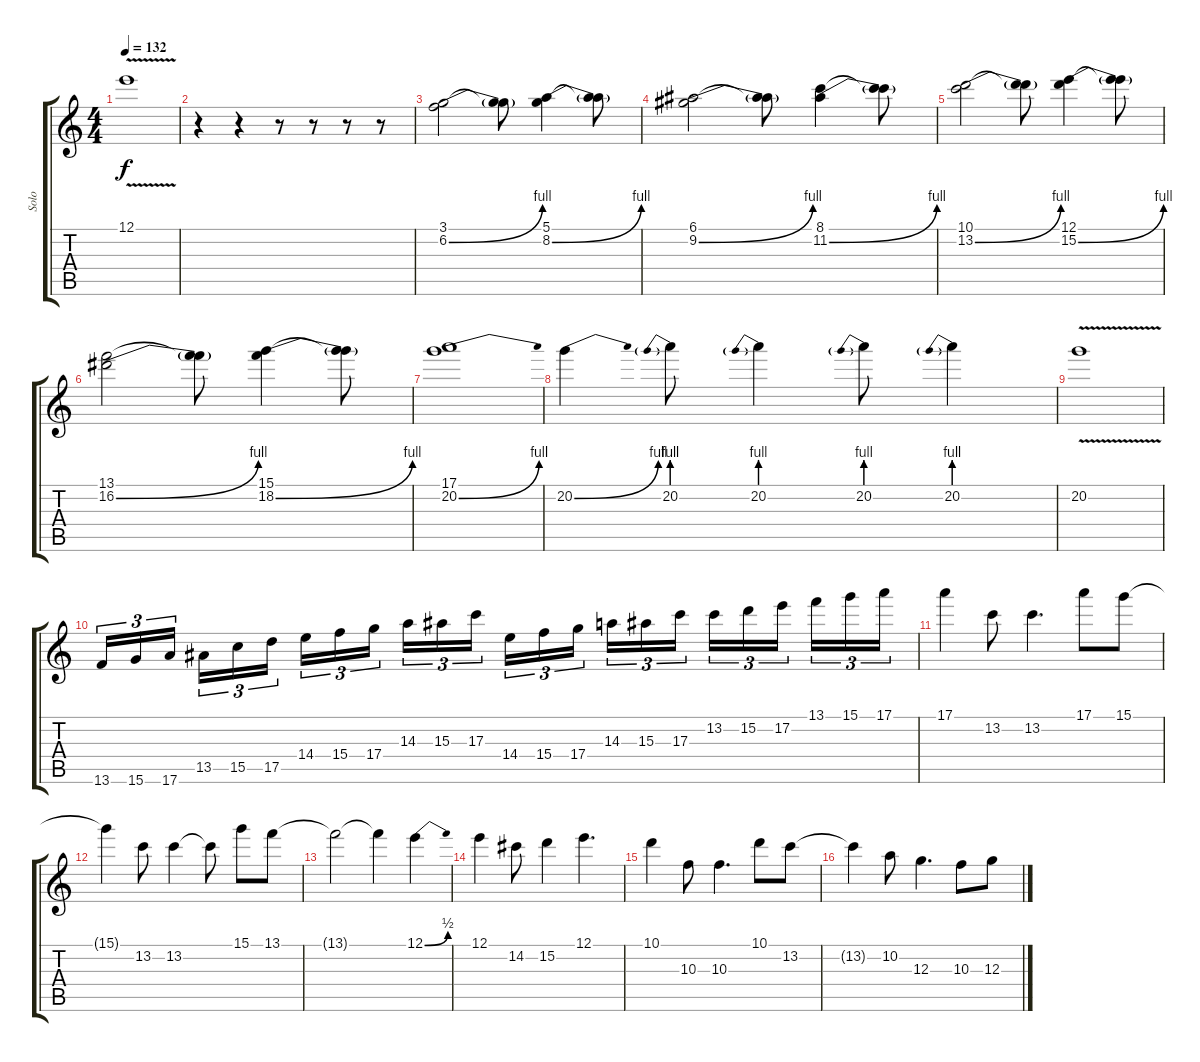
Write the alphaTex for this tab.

\track ("Solo" "Solo") {instrument electricguitarclean}
\staff {score tabs}
\tuning (E4 B3 G3 D3 A2 E2) {hide}
\ts (4 4)
\tempo 132
\clef g2
\ks c
12.1{v}.1{dy f} |
r.4 r.4 r.8 r.8 r.8 r.8 |
(3.1 6.2{be (bend 0 0 60 4)}).2 (3.1{t} 6.2{t}).8 (5.1 8.2{be (bend 0 0 60 4)}).4 (5.1{t} 8.2{t}).8 |
(6.1 9.2{be (bend 0 0 60 4)}).2 (6.1{t} 9.2{t}).8 (8.1 11.2{be (bend 0 0 60 4)}).4 (8.1{t} 11.2{t}).8 |
(10.1 13.2{be (bend 0 0 60 4)}).2 (10.1{t} 13.2{t}).8 (12.1 15.2{be (bend 0 0 60 4)}).4 (12.1{t} 15.2{t}).8 |
(13.1 16.2{be (bend 0 0 60 4)}).2 (13.1{t} 16.2{t}).8 (15.1 18.2{be (bend 0 0 60 4)}).4 (15.1{t} 18.2{t}).8 |
(17.1 20.2{be (bend 0 0 60 4)}).1 |
20.2{be (bend 0 0 60 4)}.4 20.2{be (prebend 0 4 60 4)}.8 20.2{be (prebend 0 4 60 4)}.4 20.2{be (prebend 0 4 60 4)}.8 20.2{be (prebend 0 4 60 4)}.4 |
20.2{v}.1 |
13.6.16{tu (3 2)} 15.6.16{tu (3 2)} 17.6.16{tu (3 2)} 13.5.16{tu (3 2)} 15.5.16{tu (3 2)} 17.5.16{tu (3 2)} 14.4.16{tu (3 2)} 15.4.16{tu (3 2)} 17.4.16{tu (3 2)} 14.3.16{tu (3 2)} 15.3.16{tu (3 2)} 17.3.16{tu (3 2)} 14.4.16{tu (3 2)} 15.4.16{tu (3 2)} 17.4.16{tu (3 2)} 14.3.16{tu (3 2)} 15.3.16{tu (3 2)} 17.3.16{tu (3 2)} 13.2.16{tu (3 2)} 15.2.16{tu (3 2)} 17.2.16{tu (3 2)} 13.1.16{tu (3 2)} 15.1.16{tu (3 2)} 17.1.16{tu (3 2)} |
17.1.4 13.2.8 13.2.4{d} 17.1.8 15.1.8 |
15.1{t}.4 13.2.8 13.2.4 13.2{t}.8 15.1.8 13.1.8 |
13.1{t}.2 13.1{t}.4 12.1{be (bend 0 0 60 2)}.4 |
12.1.4 14.2.8 15.2.4 12.1.4{d} |
10.1.4 10.3.8 10.3.4{d} 10.1.8 13.2.8 |
13.2{t}.4 10.2.8 12.3.4{d} 10.3.8 12.3.8
